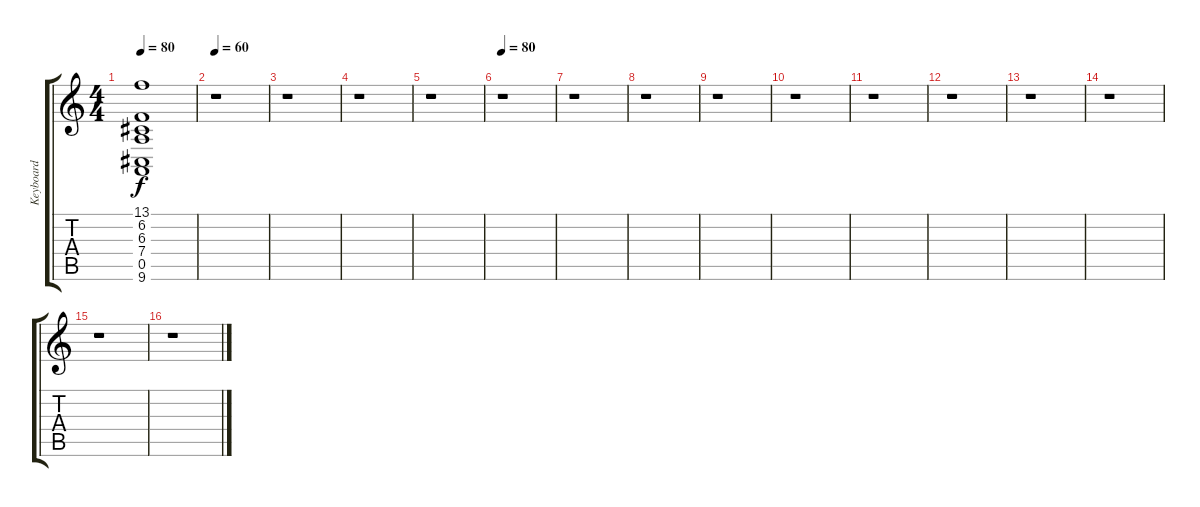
\track ("Keyboard" "Keyboard") {instrument pad2warm}
\staff {score tabs}
\tuning (E4 B3 G3 D3 A2 E2) {hide}
\ts (4 4)
\tempo 80
\clef g2
\ks c
(13.1{t} 6.2{t} 6.3{t} 7.4{t} 0.5{t} 9.6{t}).1{dy f} |
\tempo 60
r.1 |
r.1 |
r.1 |
r.1 |
\tempo 80
r.1 |
r.1 |
r.1 |
r.1 |
r.1 |
r.1 |
r.1 |
r.1 |
r.1 |
r.1 |
r.1
